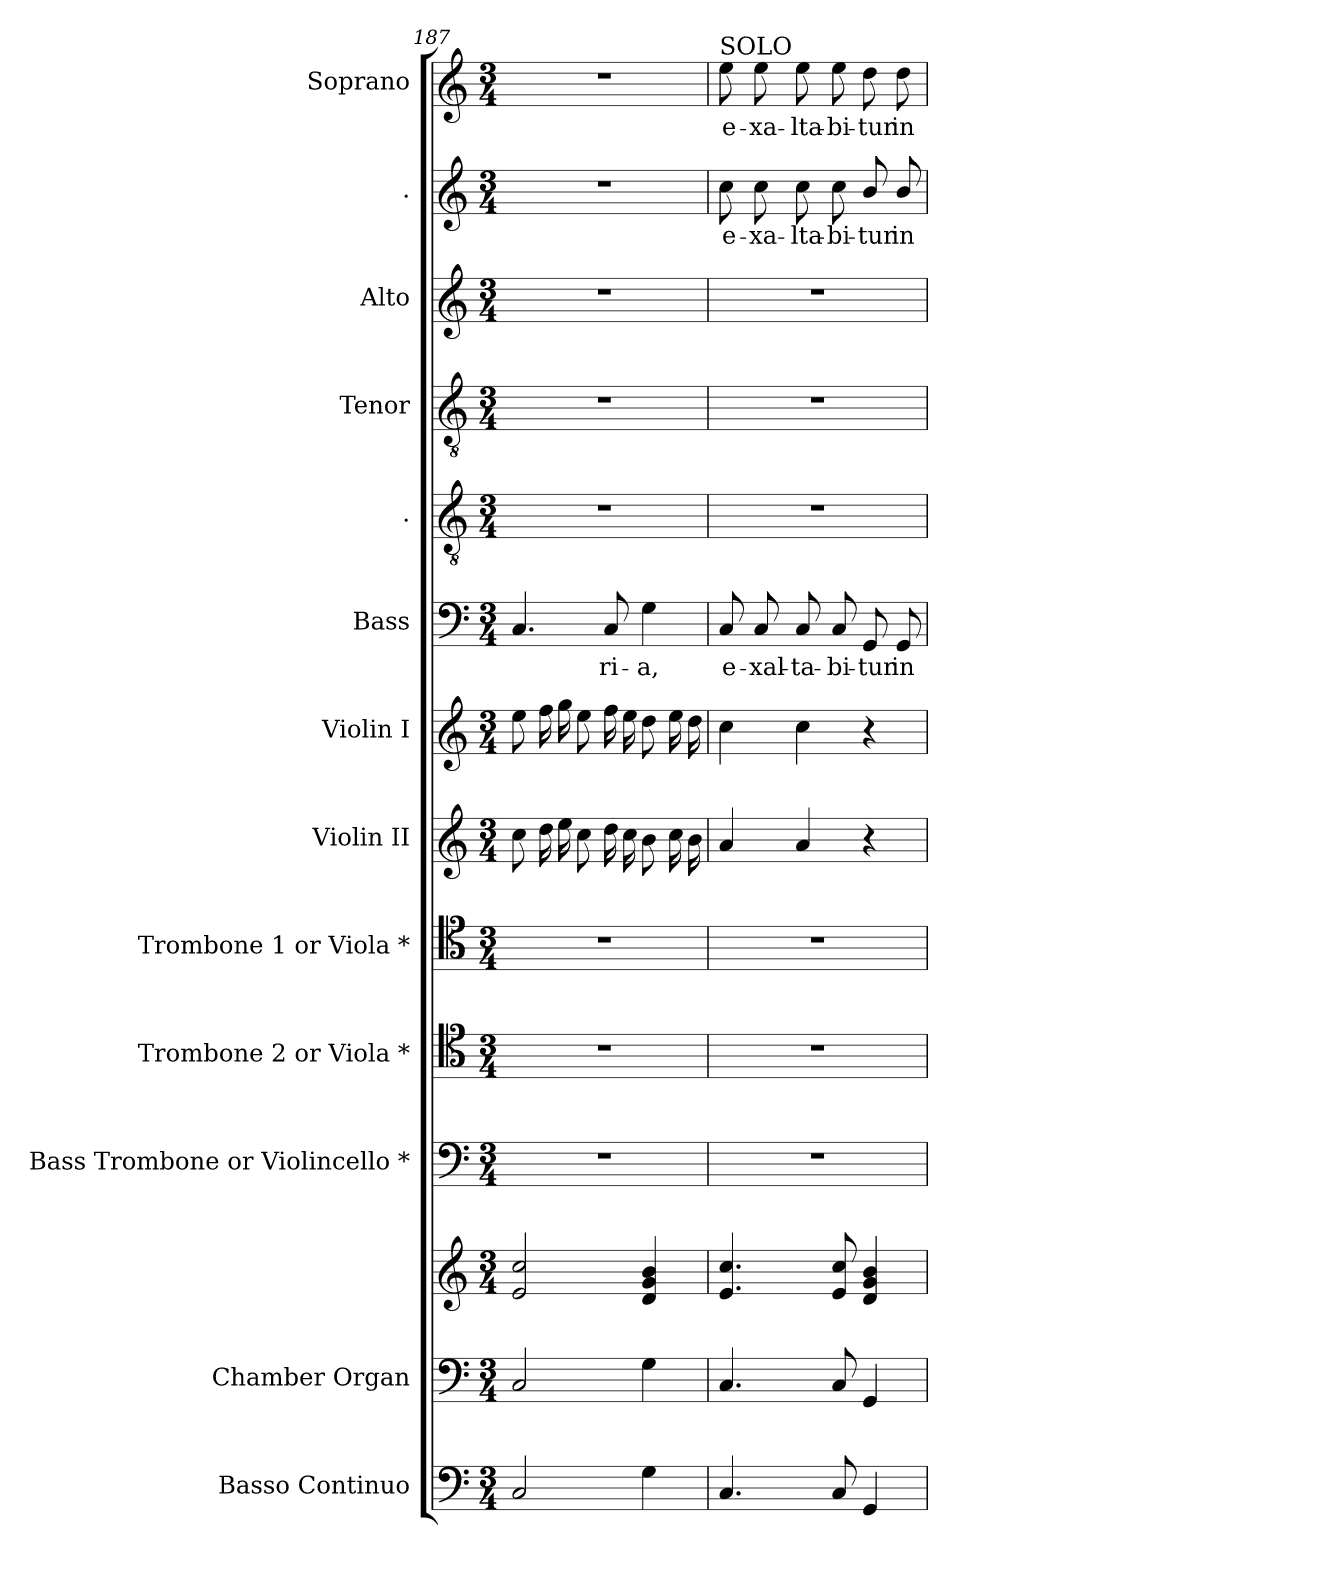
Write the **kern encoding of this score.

**kern	**kern	**kern	**kern	**kern	**kern	**kern	**kern	**kern	**text	**kern	**kern	**kern	**kern	**text	**kern	**text
*part13	*part12	*part12	*part11	*part10	*part9	*part8	*part7	*part6	*part6	*part5	*part4	*part3	*part2	*part2	*part1	*part1
*staff14	*staff13	*staff12	*staff11	*staff10	*staff9	*staff8	*staff7	*staff6	*staff6	*staff5	*staff4	*staff3	*staff2	*staff2	*staff1	*staff1
*I"Basso  Continuo	*I"Chamber  Organ	*	*I"Bass Trombone or Violincello *	*I"Trombone 2 or Viola *	*I"Trombone 1 or Viola *	*I"Violin II	*I"Violin I	*I"Bass	*	*I".	*I"Tenor	*I"Alto	*I".	*	*I"Soprano	*
*I'B Cont	*I'Org.	*	*I'B. Tbn.	*I'Tbn 2	*I'Tbn 1	*I'Vln. II	*I'Vln. I	*I'B.	*	*	*I'T,	*I'A.	*	*	*I'S.	*
*clefF4	*clefF4	*clefG2	*clefF4	*clefC4	*clefC4	*clefG2	*clefG2	*clefF4	*	*clefGv2	*clefGv2	*clefG2	*clefG2	*	*clefG2	*
*ITrd7c12	*	*	*	*	*	*	*	*	*	*ITrd7c12	*ITrd7c12	*	*	*	*	*
*k[]	*k[]	*k[]	*k[]	*k[]	*k[]	*k[]	*k[]	*k[]	*	*k[]	*k[]	*k[]	*k[]	*	*k[]	*
*C:	*C:	*C:	*C:	*C:	*C:	*C:	*C:	*C:	*	*C:	*C:	*C:	*C:	*	*C:	*
*M3/4	*M3/4	*M3/4	*M3/4	*M3/4	*M3/4	*M3/4	*M3/4	*M3/4	*	*M3/4	*M3/4	*M3/4	*M3/4	*	*M3/4	*
=187	=187	=187	=187	=187	=187	=187	=187	=187	=187	=187	=187	=187	=187	=187	=187	=187
!	!	!	!LO:N:vis=1	!LO:N:vis=1	!LO:N:vis=1	!	!	!	!	!LO:N:vis=1	!LO:N:vis=1	!LO:N:vis=1	!LO:N:vis=1	!	!LO:N:vis=1	!
2CCi/	2Ci/	2ei/ 2cci	2.r	2.r	2.r	8cci\	8eei\	4.Ci/	.	2.r	2.r	2.r	2.r	.	2.r	.
.	.	.	.	.	.	16ddi\	16ffi\	.	.	.	.	.	.	.	.	.
.	.	.	.	.	.	16eei\	16ggi\	.	.	.	.	.	.	.	.	.
.	.	.	.	.	.	8cci\	8eei\	.	.	.	.	.	.	.	.	.
!	!	!	!	!	!	!	!	!	!LO:LY:b:color=#000000	!	!	!	!	!	!	!
.	.	.	.	.	.	16ddi\	16ffi\	8Ci/	-ri-	.	.	.	.	.	.	.
.	.	.	.	.	.	16cci\	16eei\	.	.	.	.	.	.	.	.	.
!	!	!	!	!	!	!	!	!	!LO:LY:b:color=#000000	!	!	!	!	!	!	!
4GGi\	4Gi\	4di/ 4gi 4bi	.	.	.	8bi\	8ddi\	4Gi\	-a,	.	.	.	.	.	.	.
.	.	.	.	.	.	16cci\	16eei\	.	.	.	.	.	.	.	.	.
.	.	.	.	.	.	16bi\	16ddi\	.	.	.	.	.	.	.	.	.
=188	=188	=188	=188	=188	=188	=188	=188	=188	=188	=188	=188	=188	=188	=188	=188	=188
!	!	!	!LO:N:vis=1	!LO:N:vis=1	!LO:N:vis=1	!	!	!	!	!	!	!	!	!	!	!
!	!	!	!	!	!	!	!	!	!LO:LY:b:color=#000000	!LO:N:vis=1	!LO:N:vis=1	!LO:N:vis=1	!	!	!	!
!	!	!	!	!	!	!	!	!	!	!	!	!	!	!LO:LY:b:color=#000000	!	!
!	!	!	!	!	!	!	!	!	!	!	!	!	!	!	!LO:TX:a:t=SOLO	!
!	!	!	!	!	!	!	!	!	!	!	!	!	!	!	!	!LO:LY:b:color=#000000
4.CCi/	4.Ci/	4.ei/ 4.cci	2.r	2.r	2.r	4ai/	4cci\	8Ci/	e-	2.r	2.r	2.r	8cci\	e-	8eei\	e-
!	!	!	!	!	!	!	!	!	!LO:LY:b:color=#000000	!	!	!	!	!	!	!
!	!	!	!	!	!	!	!	!	!	!	!	!	!	!LO:LY:b:color=#000000	!	!
!	!	!	!	!	!	!	!	!	!	!	!	!	!	!	!	!LO:LY:b:color=#000000
.	.	.	.	.	.	.	.	8Ci/	-xal-	.	.	.	8cci\	-xa-	8eei\	-xa-
!	!	!	!	!	!	!	!	!	!LO:LY:b:color=#000000	!	!	!	!	!	!	!
!	!	!	!	!	!	!	!	!	!	!	!	!	!	!LO:LY:b:color=#000000	!	!
!	!	!	!	!	!	!	!	!	!	!	!	!	!	!	!	!LO:LY:b:color=#000000
.	.	.	.	.	.	4ai/	4cci\	8Ci/	-ta-	.	.	.	8cci\	-lta-	8eei\	-lta-
!	!	!	!	!	!	!	!	!	!LO:LY:b:color=#000000	!	!	!	!	!	!	!
!	!	!	!	!	!	!	!	!	!	!	!	!	!	!LO:LY:b:color=#000000	!	!
!	!	!	!	!	!	!	!	!	!	!	!	!	!	!	!	!LO:LY:b:color=#000000
8CCi/	8Ci/	8ei/ 8cci	.	.	.	.	.	8Ci/	-bi-	.	.	.	8cci\	-bi-	8eei\	-bi-
!	!	!	!	!	!	!	!	!	!LO:LY:b:color=#000000	!	!	!	!	!	!	!
!	!	!	!	!	!	!	!	!	!	!	!	!	!	!LO:LY:b:color=#000000	!	!
!	!	!	!	!	!	!	!	!	!	!	!	!	!	!	!	!LO:LY:b:color=#000000
4GGGi/	4GGi/	4di/ 4gi 4bi	.	.	.	4r	4r	8GGi/	-tur	.	.	.	8bi/	-tur	8ddi\	-tur
!	!	!	!	!	!	!	!	!	!LO:LY:b:color=#000000	!	!	!	!	!	!	!
!	!	!	!	!	!	!	!	!	!	!	!	!	!	!LO:LY:b:color=#000000	!	!
!	!	!	!	!	!	!	!	!	!	!	!	!	!	!	!	!LO:LY:b:color=#000000
.	.	.	.	.	.	.	.	8GGi/	in	.	.	.	8bi/	in	8ddi\	in
=	=	=	=	=	=	=	=	=	=	=	=	=	=	=	=	=
*-	*-	*-	*-	*-	*-	*-	*-	*-	*-	*-	*-	*-	*-	*-	*-	*-
